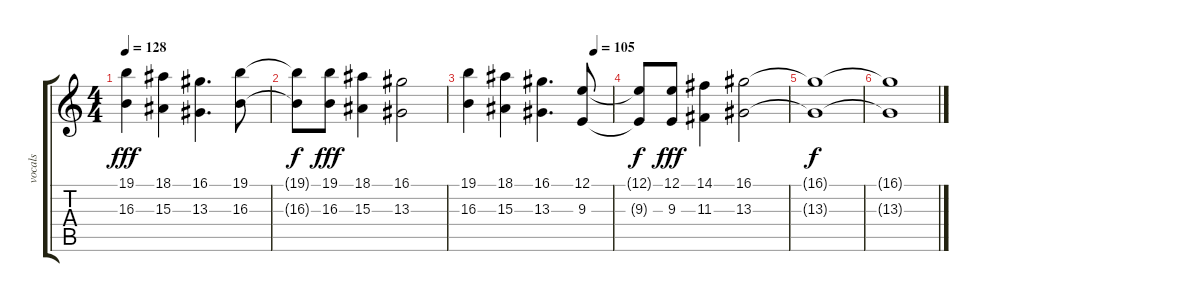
\track ("vocals" "vocals") {instrument drawbarorgan}
\staff {score tabs}
\tuning (E4 B3 G3 D3 A2 E2) {hide}
\ts (4 4)
\tempo 128
\clef g2
\ks c
(19.1 16.3).4{dy fff} (18.1 15.3).4 (16.1 13.3).4{d} (19.1 16.3).8 |
(19.1{t} 16.3{t}).8{dy f} (19.1 16.3).8{dy fff} (18.1 15.3).4 (16.1 13.3).2 |
\tempo (105 0.875)
(19.1 16.3).4 (18.1 15.3).4 (16.1 13.3).4{d} (12.1 9.3).8 |
(12.1{t} 9.3{t}).8{dy f} (12.1 9.3).8{dy fff} (14.1 11.3).4 (16.1 13.3).2{volume 0} |
(16.1{t} 13.3{t}).1{dy f} |
(16.1{t} 13.3{t}).1
